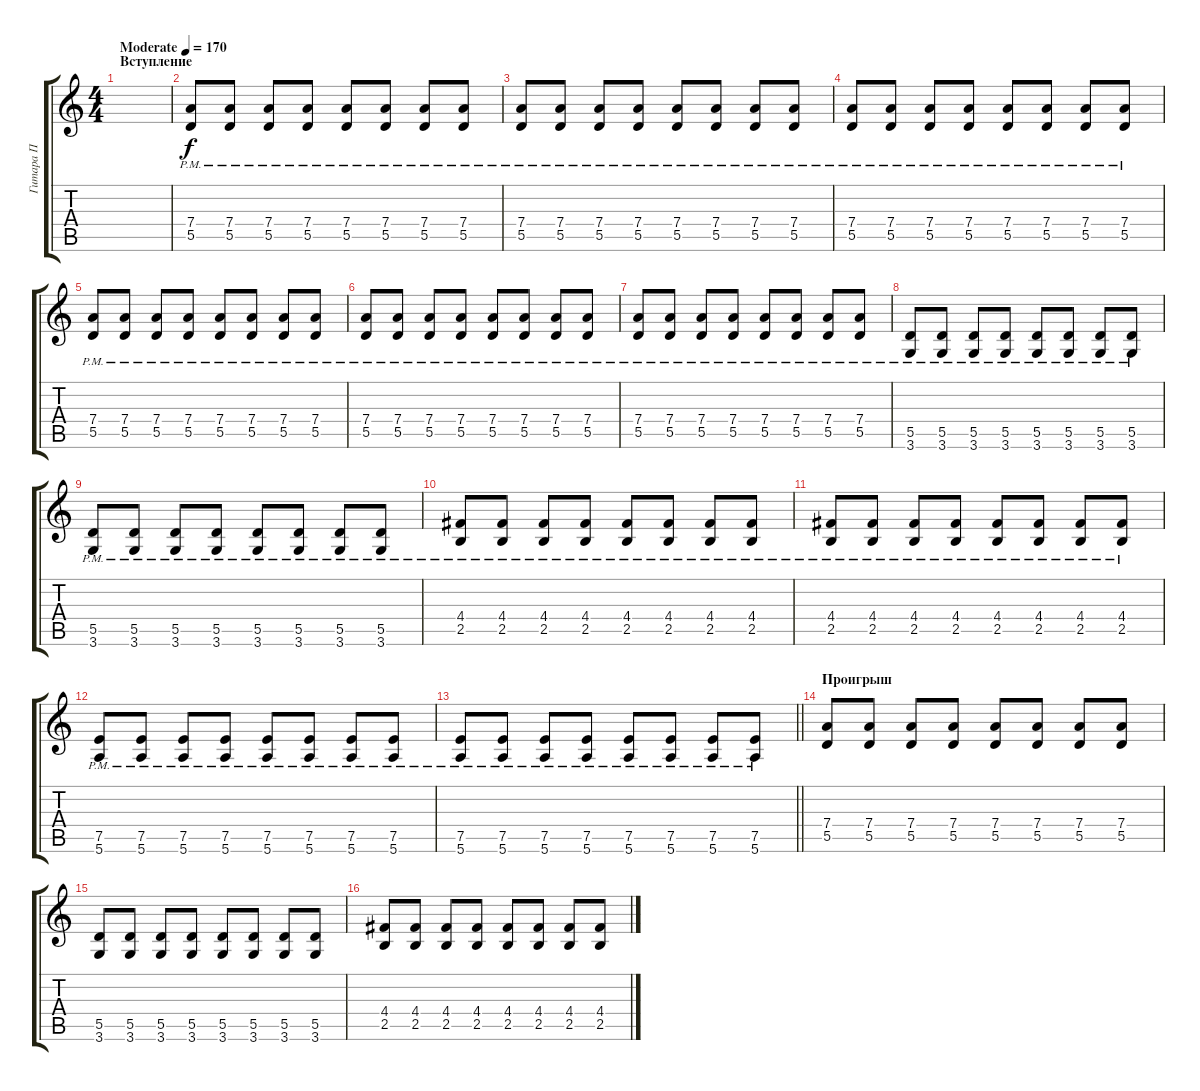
\track ("Гитара П" "Гитара П") {instrument overdrivenguitar}
\staff {score tabs}
\tuning (E4 B3 G3 D3 A2 E2) {hide}
\ts (4 4)
\section ("" "Вступление")
\tempo (170 "Moderate")
\clef g2
\ks c
|
(7.4{pm} 5.5{pm}).8 (7.4{pm} 5.5{pm}).8 (7.4{pm} 5.5{pm}).8 (7.4{pm} 5.5{pm}).8 (7.4{pm} 5.5{pm}).8 (7.4{pm} 5.5{pm}).8 (7.4{pm} 5.5{pm}).8 (7.4{pm} 5.5{pm}).8 |
(7.4{pm} 5.5{pm}).8 (7.4{pm} 5.5{pm}).8 (7.4{pm} 5.5{pm}).8 (7.4{pm} 5.5{pm}).8 (7.4{pm} 5.5{pm}).8 (7.4{pm} 5.5{pm}).8 (7.4{pm} 5.5{pm}).8 (7.4{pm} 5.5{pm}).8 |
(7.4{pm} 5.5{pm}).8 (7.4{pm} 5.5{pm}).8 (7.4{pm} 5.5{pm}).8 (7.4{pm} 5.5{pm}).8 (7.4{pm} 5.5{pm}).8 (7.4{pm} 5.5{pm}).8 (7.4{pm} 5.5{pm}).8 (7.4{pm} 5.5{pm}).8 |
(7.4{pm} 5.5{pm}).8 (7.4{pm} 5.5{pm}).8 (7.4{pm} 5.5{pm}).8 (7.4{pm} 5.5{pm}).8 (7.4{pm} 5.5{pm}).8 (7.4{pm} 5.5{pm}).8 (7.4{pm} 5.5{pm}).8 (7.4{pm} 5.5{pm}).8 |
(7.4{pm} 5.5{pm}).8 (7.4{pm} 5.5{pm}).8 (7.4{pm} 5.5{pm}).8 (7.4{pm} 5.5{pm}).8 (7.4{pm} 5.5{pm}).8 (7.4{pm} 5.5{pm}).8 (7.4{pm} 5.5{pm}).8 (7.4{pm} 5.5{pm}).8 |
(7.4{pm} 5.5{pm}).8 (7.4{pm} 5.5{pm}).8 (7.4{pm} 5.5{pm}).8 (7.4{pm} 5.5{pm}).8 (7.4{pm} 5.5{pm}).8 (7.4{pm} 5.5{pm}).8 (7.4{pm} 5.5{pm}).8 (7.4{pm} 5.5{pm}).8 |
(5.5{pm} 3.6{pm}).8 (5.5{pm} 3.6{pm}).8 (5.5{pm} 3.6{pm}).8 (5.5{pm} 3.6{pm}).8 (5.5{pm} 3.6{pm}).8 (5.5{pm} 3.6{pm}).8 (5.5{pm} 3.6{pm}).8 (5.5{pm} 3.6{pm}).8 |
(5.5{pm} 3.6{pm}).8 (5.5{pm} 3.6{pm}).8 (5.5{pm} 3.6{pm}).8 (5.5{pm} 3.6{pm}).8 (5.5{pm} 3.6{pm}).8 (5.5{pm} 3.6{pm}).8 (5.5{pm} 3.6{pm}).8 (5.5{pm} 3.6{pm}).8 |
(4.4{pm} 2.5{pm}).8 (4.4{pm} 2.5{pm}).8 (4.4{pm} 2.5{pm}).8 (4.4{pm} 2.5{pm}).8 (4.4{pm} 2.5{pm}).8 (4.4{pm} 2.5{pm}).8 (4.4{pm} 2.5{pm}).8 (4.4{pm} 2.5{pm}).8 |
(4.4{pm} 2.5{pm}).8 (4.4{pm} 2.5{pm}).8 (4.4{pm} 2.5{pm}).8 (4.4{pm} 2.5{pm}).8 (4.4{pm} 2.5{pm}).8 (4.4{pm} 2.5{pm}).8 (4.4{pm} 2.5{pm}).8 (4.4{pm} 2.5{pm}).8 |
(7.5{pm} 5.6{pm}).8 (7.5{pm} 5.6{pm}).8 (7.5{pm} 5.6{pm}).8 (7.5{pm} 5.6{pm}).8 (7.5{pm} 5.6{pm}).8 (7.5{pm} 5.6{pm}).8 (7.5{pm} 5.6{pm}).8 (7.5{pm} 5.6{pm}).8 |
\barLineRight lightlight
(7.5{pm} 5.6{pm}).8 (7.5{pm} 5.6{pm}).8 (7.5{pm} 5.6{pm}).8 (7.5{pm} 5.6{pm}).8 (7.5{pm} 5.6{pm}).8 (7.5{pm} 5.6{pm}).8 (7.5{pm} 5.6{pm}).8 (7.5{pm} 5.6{pm}).8 |
\section ("" "Проигрыш")
(7.4 5.5).8 (7.4 5.5).8 (7.4 5.5).8 (7.4 5.5).8 (7.4 5.5).8 (7.4 5.5).8 (7.4 5.5).8 (7.4 5.5).8 |
(5.5 3.6).8 (5.5 3.6).8 (5.5 3.6).8 (5.5 3.6).8 (5.5 3.6).8 (5.5 3.6).8 (5.5 3.6).8 (5.5 3.6).8 |
(4.4 2.5).8 (4.4 2.5).8 (4.4 2.5).8 (4.4 2.5).8 (4.4 2.5).8 (4.4 2.5).8 (4.4 2.5).8 (4.4 2.5).8
